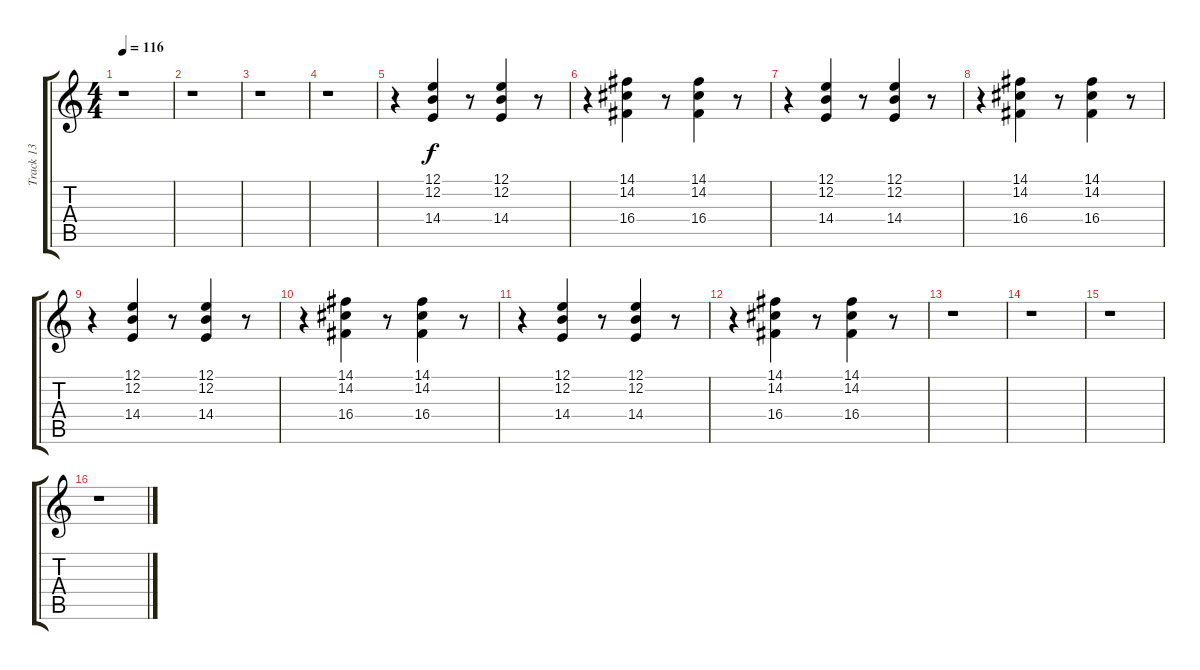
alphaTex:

\track ("Track 13" "Track 13") {instrument choiraahs}
\staff {score tabs}
\tuning (E4 B3 G3 D3 A2 E2) {hide}
\ts (4 4)
\tempo 116
\clef g2
\ks c
r.1{dy f} |
r.1 |
r.1 |
r.1 |
r.4 (12.1 12.2 14.4).4 r.8 (12.1 12.2 14.4).4 r.8 |
r.4 (14.1 14.2 16.4).4 r.8 (14.1 14.2 16.4).4 r.8 |
r.4 (12.1 12.2 14.4).4 r.8 (12.1 12.2 14.4).4 r.8 |
r.4 (14.1 14.2 16.4).4 r.8 (14.1 14.2 16.4).4 r.8 |
r.4 (12.1 12.2 14.4).4 r.8 (12.1 12.2 14.4).4 r.8 |
r.4 (14.1 14.2 16.4).4 r.8 (14.1 14.2 16.4).4 r.8 |
r.4 (12.1 12.2 14.4).4 r.8 (12.1 12.2 14.4).4 r.8 |
r.4 (14.1 14.2 16.4).4 r.8 (14.1 14.2 16.4).4 r.8 |
r.1 |
r.1 |
r.1 |
r.1
